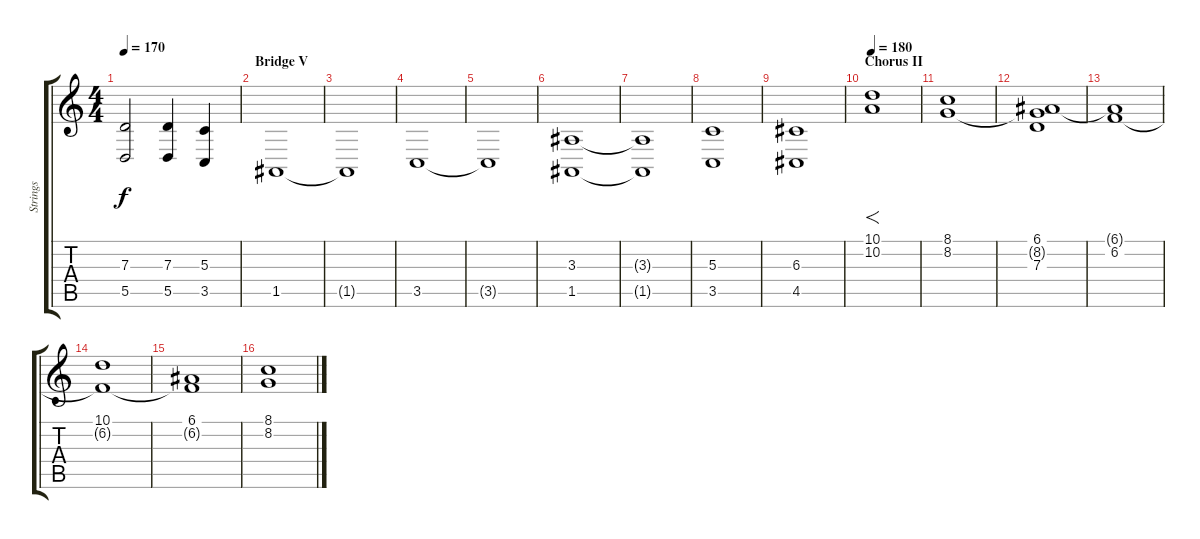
\track ("Strings" "Strings") {instrument synthstrings2}
\staff {score tabs}
\tuning (E4 B3 G3 D3 A2 E2) {hide}
\ts (4 4)
\tempo 170
\clef g2
\ks c
(7.3 5.5).2{dy f} (7.3 5.5).4 (5.3 3.5).4 |
\section ("" "Bridge V")
1.5.1 |
1.5{t}.1 |
3.5.1 |
3.5{t}.1 |
(3.3 1.5).1 |
(3.3{t} 1.5{t}).1 |
(5.3 3.5).1 |
(6.3 4.5).1 |
\section ("" "Chorus II")
\tempo 180
(10.1 10.2).1{f} |
(8.1 8.2).1 |
(6.1 8.2{t} 7.3).1 |
(6.1{t} 6.2).1 |
(10.1 6.2{t}).1 |
(6.1 6.2{t}).1 |
(8.1 8.2).1
